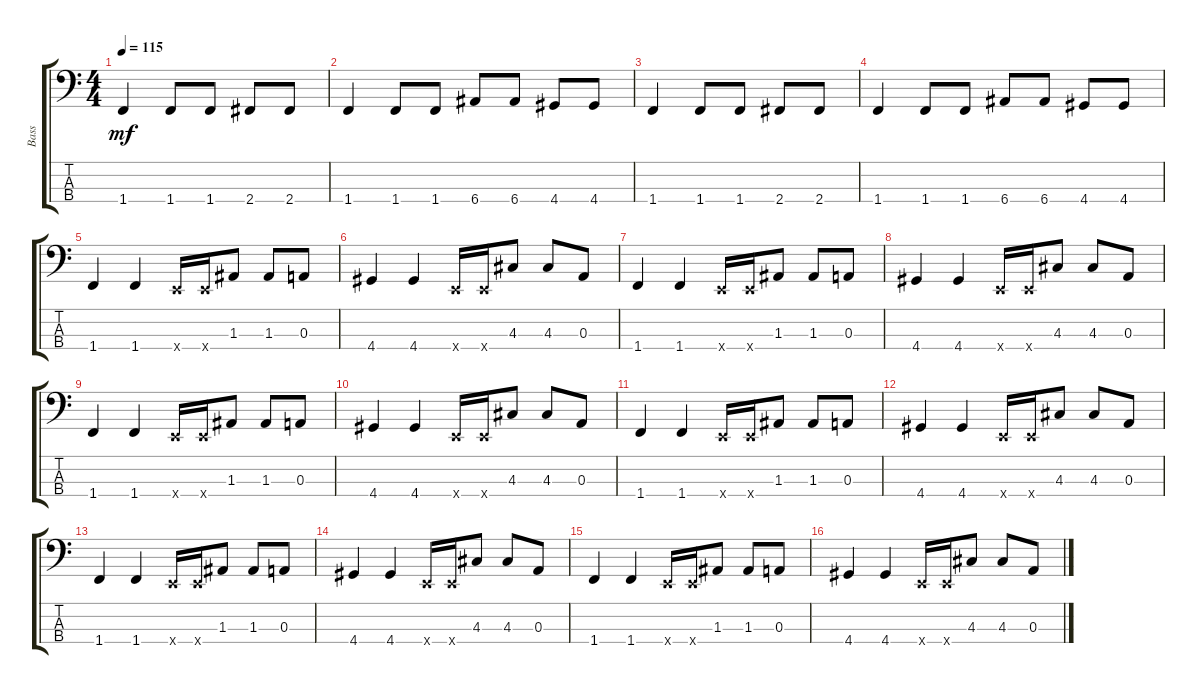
\track ("Bass" "Bass") {instrument electricbassfinger}
\staff {score tabs}
\tuning (G2 D2 A1 E1) {hide}
\ts (4 4)
\tempo 115
\clef f4
\ks c
1.4.4{dy mf} 1.4.8 1.4.8 2.4.8 2.4.8 |
1.4.4 1.4.8 1.4.8 6.4.8 6.4.8 4.4.8 4.4.8 |
1.4.4 1.4.8 1.4.8 2.4.8 2.4.8 |
1.4.4 1.4.8 1.4.8 6.4.8 6.4.8 4.4.8 4.4.8 |
1.4.4 1.4.4 0.4{x}.16 0.4{x}.16 1.3.8 1.3.8 0.3.8 |
4.4.4 4.4.4 0.4{x}.16 0.4{x}.16 4.3.8 4.3.8 0.3.8 |
1.4.4 1.4.4 0.4{x}.16 0.4{x}.16 1.3.8 1.3.8 0.3.8 |
4.4.4 4.4.4 0.4{x}.16 0.4{x}.16 4.3.8 4.3.8 0.3.8 |
1.4.4 1.4.4 0.4{x}.16 0.4{x}.16 1.3.8 1.3.8 0.3.8 |
4.4.4 4.4.4 0.4{x}.16 0.4{x}.16 4.3.8 4.3.8 0.3.8 |
1.4.4 1.4.4 0.4{x}.16 0.4{x}.16 1.3.8 1.3.8 0.3.8 |
4.4.4 4.4.4 0.4{x}.16 0.4{x}.16 4.3.8 4.3.8 0.3.8 |
1.4.4 1.4.4 0.4{x}.16 0.4{x}.16 1.3.8 1.3.8 0.3.8 |
4.4.4 4.4.4 0.4{x}.16 0.4{x}.16 4.3.8 4.3.8 0.3.8 |
1.4.4 1.4.4 0.4{x}.16 0.4{x}.16 1.3.8 1.3.8 0.3.8 |
4.4.4 4.4.4 0.4{x}.16 0.4{x}.16 4.3.8 4.3.8 0.3.8
